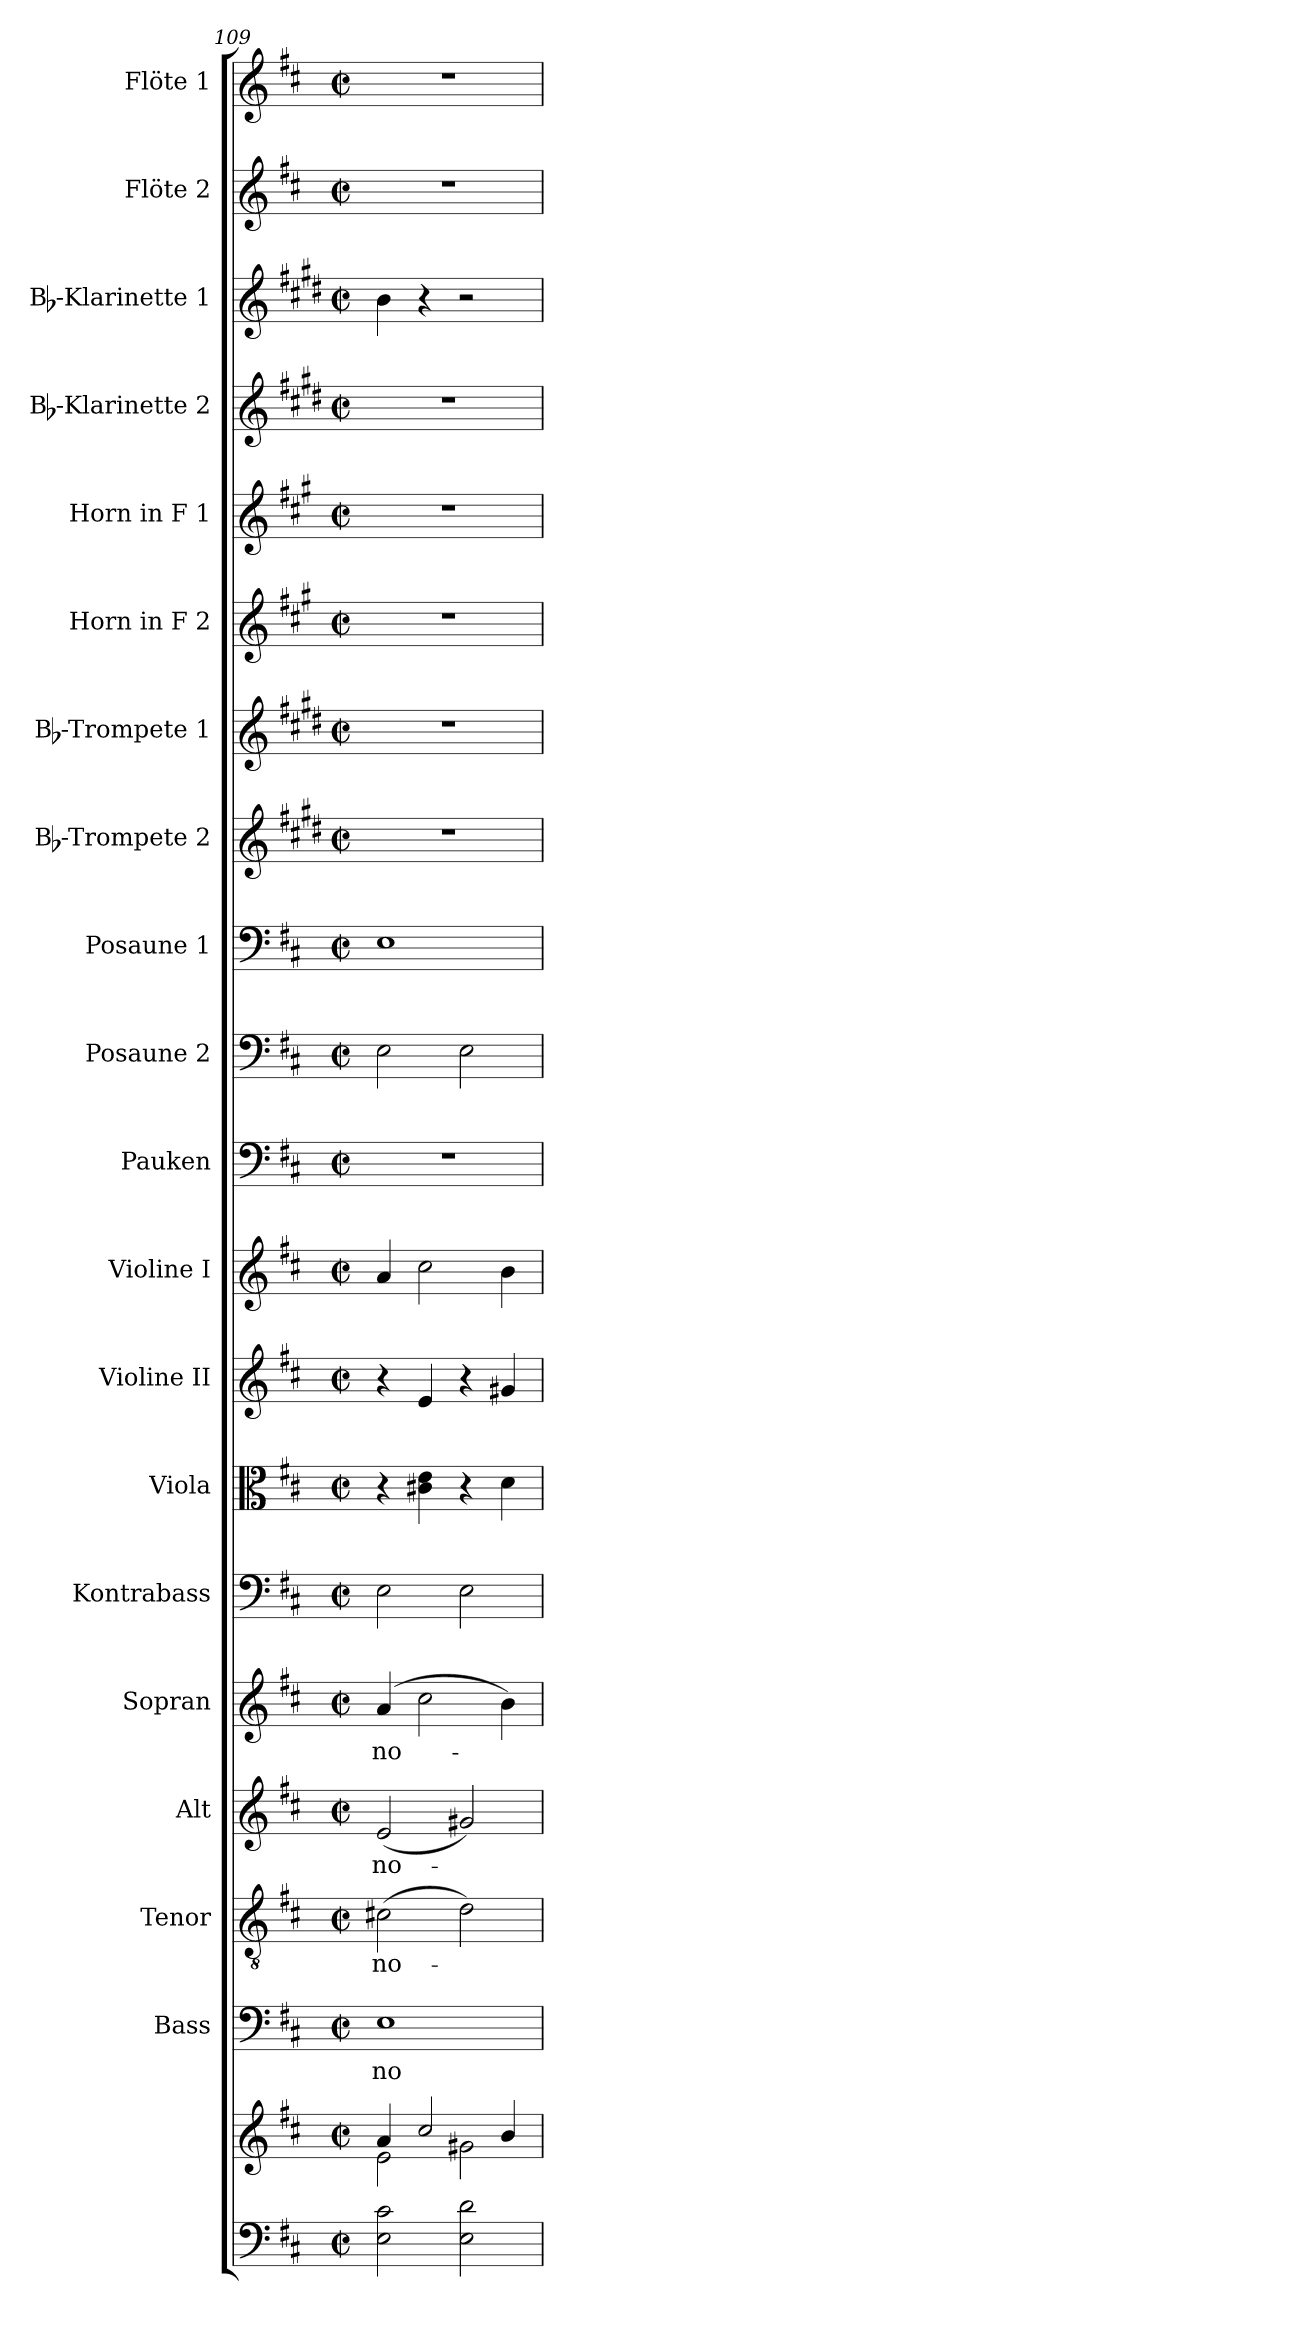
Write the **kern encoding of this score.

**kern	**kern	**kern	**text	**kern	**text	**kern	**text	**kern	**text	**kern	**kern	**kern	**kern	**kern	**kern	**kern	**kern	**kern	**kern	**kern	**kern	**kern	**kern	**kern
*part20	*part20	*part19	*part19	*part18	*part18	*part17	*part17	*part16	*part16	*part15	*part14	*part13	*part12	*part11	*part10	*part9	*part8	*part7	*part6	*part5	*part4	*part3	*part2	*part1
*staff21	*staff20	*staff19	*staff19	*staff18	*staff18	*staff17	*staff17	*staff16	*staff16	*staff15	*staff14	*staff13	*staff12	*staff11	*staff10	*staff9	*staff8	*staff7	*staff6	*staff5	*staff4	*staff3	*staff2	*staff1
*	*	*I"Bass	*	*I"Tenor	*	*I"Alt	*	*I"Sopran	*	*I"Kontrabass	*I"Viola	*I"Violine II	*I"Violine I	*I"Pauken	*I"Posaune 2	*I"Posaune 1	*I"Bb-Trompete 2	*I"Bb-Trompete 1	*I"Horn in F 2	*I"Horn in F 1	*I"Bb-Klarinette 2	*I"Bb-Klarinette 1	*I"Flöte 2	*I"Flöte 1
*	*	*I'B.	*	*I'T.	*	*I'A.	*	*I'S.	*	*I'Kb.	*I'Vla.	*I'Vl. II	*I'Vl. I	*I'Pk.	*I'Pos. 2	*I'Pos. 1	*I'Bb Trp. 2	*I'Bb Trp. 1	*	*	*I'Bb Kl. 2	*I'Bb Kl. 1	*I'Fl. 2	*I'Fl. 1
*clefF4	*clefG2	*clefF4	*	*clefGv2	*	*clefG2	*	*clefG2	*	*clefF4	*clefC3	*clefG2	*clefG2	*clefF4	*clefF4	*clefF4	*clefG2	*clefG2	*clefG2	*clefG2	*clefG2	*clefG2	*clefG2	*clefG2
*	*	*	*	*	*	*	*	*	*	*ITrd7c12	*	*	*	*	*	*	*ITrd1c2	*ITrd1c2	*ITrd4c7	*ITrd4c7	*ITrd1c2	*ITrd1c2	*	*
*k[f#c#]	*k[f#c#]	*k[f#c#]	*	*k[f#c#]	*	*k[f#c#]	*	*k[f#c#]	*	*k[f#c#]	*k[f#c#]	*k[f#c#]	*k[f#c#]	*k[f#c#]	*k[f#c#]	*k[f#c#]	*k[f#c#]	*k[f#c#]	*k[f#c#]	*k[f#c#]	*k[f#c#]	*k[f#c#]	*k[f#c#]	*k[f#c#]
*D:	*D:	*D:	*	*D:	*	*D:	*	*D:	*	*D:	*D:	*D:	*D:	*D:	*D:	*D:	*D:	*D:	*D:	*D:	*D:	*D:	*D:	*D:
*M2/2	*M2/2	*M2/2	*	*M2/2	*	*M2/2	*	*M2/2	*	*M2/2	*M2/2	*M2/2	*M2/2	*M2/2	*M2/2	*M2/2	*M2/2	*M2/2	*M2/2	*M2/2	*M2/2	*M2/2	*M2/2	*M2/2
*met(c|)	*met(c|)	*met(c|)	*	*met(c|)	*	*met(c|)	*	*met(c|)	*	*met(c|)	*met(c|)	*met(c|)	*met(c|)	*met(c|)	*met(c|)	*met(c|)	*met(c|)	*met(c|)	*met(c|)	*met(c|)	*met(c|)	*met(c|)	*met(c|)	*met(c|)
=109	=109	=109	=109	=109	=109	=109	=109	=109	=109	=109	=109	=109	=109	=109	=109	=109	=109	=109	=109	=109	=109	=109	=109	=109
*	*^	*	*	*	*	*	*	*	*	*	*	*	*	*	*	*	*	*	*	*	*	*	*	*
!	!	!	!	!LO:LY:b	!	!LO:LY:b	!	!LO:LY:b	!	!LO:LY:b	!	!	!	!	!	!	!	!	!	!	!	!	!	!	!
2E\ 2c#\	4a/	2e\	1E	no-	(>2c#X\	no-	(<2e/	no-	(4a/	no-	2EE\	4r	4r	4a/	1r	2E\	1E	1r	1r	1r	1r	1r	4a\	1r	1r
.	2cc#/	.	.	.	.	.	.	.	2cc#\	.	.	4c#X\ 4e\	4e/	2cc#\	.	.	.	.	.	.	.	.	4r	.	.
2E\ 2d\	.	2g#X\	.	.	2d\)	.	2g#X/)	.	.	.	2EE\	4r	4r	.	.	2E\	.	.	.	.	.	.	2r	.	.
.	4b/	.	.	.	.	.	.	.	4b\)	.	.	4d\	4g#X/	4b\	.	.	.	.	.	.	.	.	.	.	.
*	*v	*v	*	*	*	*	*	*	*	*	*	*	*	*	*	*	*	*	*	*	*	*	*	*	*
=	=	=	=	=	=	=	=	=	=	=	=	=	=	=	=	=	=	=	=	=	=	=	=	=
*-	*-	*-	*-	*-	*-	*-	*-	*-	*-	*-	*-	*-	*-	*-	*-	*-	*-	*-	*-	*-	*-	*-	*-	*-
